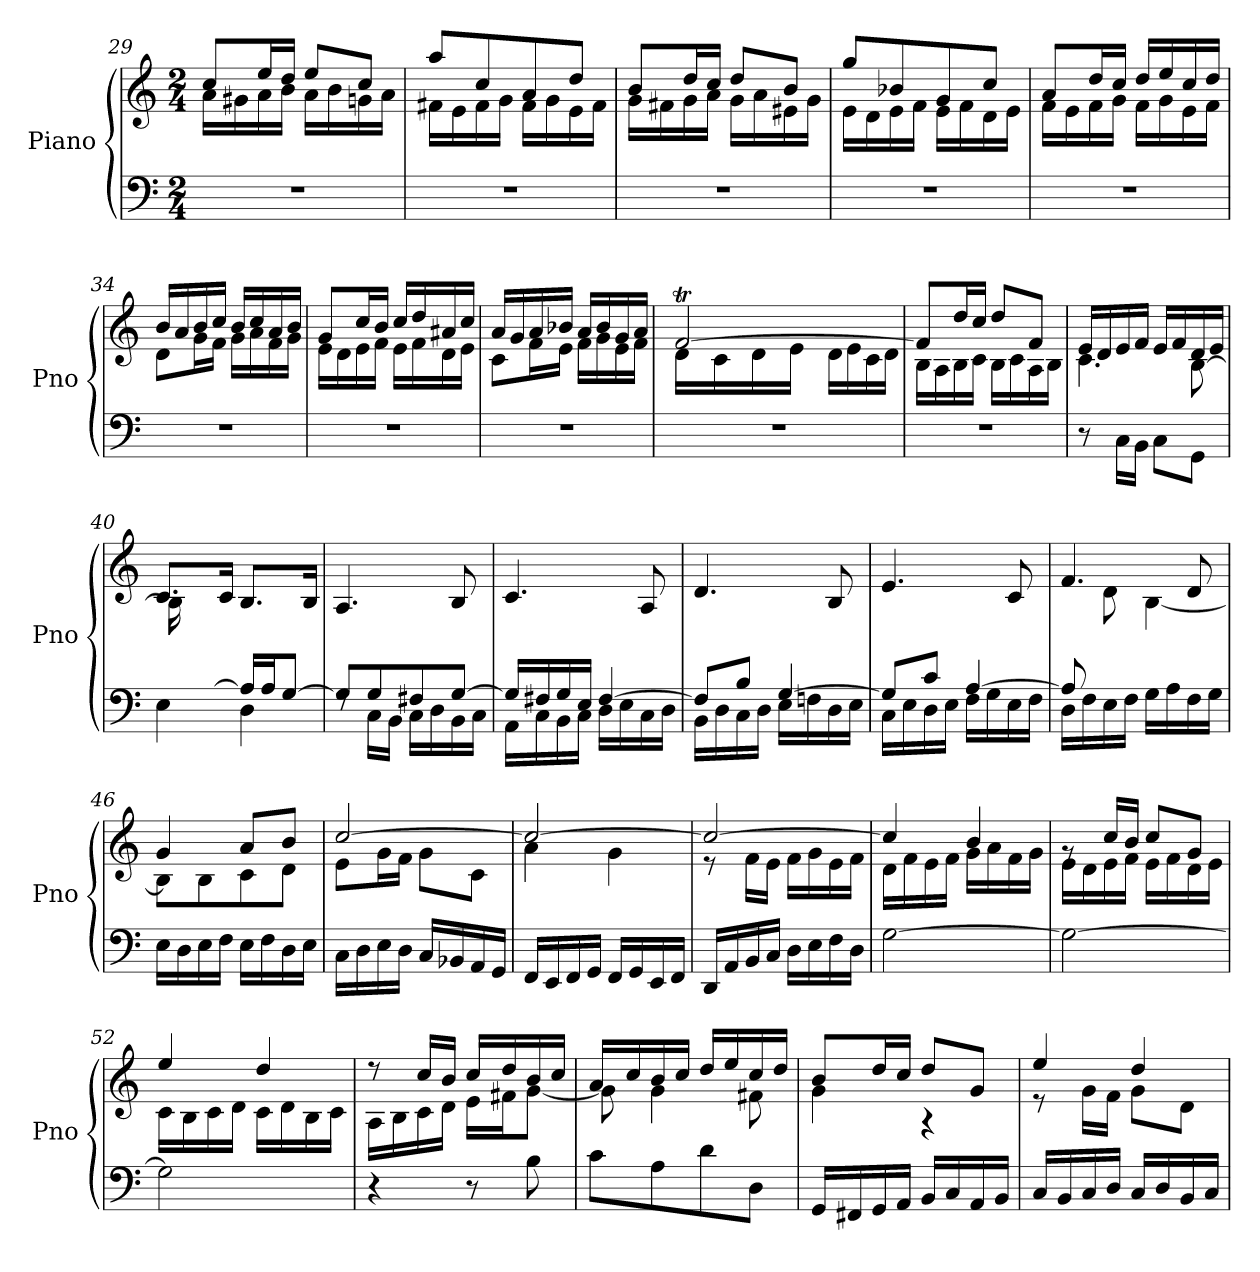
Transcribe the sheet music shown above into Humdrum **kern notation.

**kern	**kern
*part1	*part1
*staff2	*staff1
*I"Piano	*
*I'Pno	*
!!LO:PB:g=z
*clefF4	*clefG2
*k[]	*k[]
*M2/4	*M2/4
=29	=29
*	*^
2r	8cc/L	16a\LL
.	.	16g#X\
.	16ee/L	16a\
.	16dd/JJ	16b\JJ
.	8ee/L	16a\LL
.	.	16b\
.	8cc/J	16gn\
.	.	16a\JJ
=30	=30	=30
2r	8aa/L	16f#X\LL
.	.	16e\
.	8cc/	16f#\
.	.	16g\JJ
.	8a/	16f#\LL
.	.	16g\
.	8dd/J	16e\
.	.	16f#\JJ
=31	=31	=31
2r	8b/L	16g\LL
.	.	16f#X\
.	16dd/L	16g\
.	16cc/JJ	16a\JJ
.	8dd/L	16g\LL
.	.	16a\
.	8b/J	16e#Xi\
.	.	16g\JJ
=32	=32	=32
2r	8gg/L	16e\LL
.	.	16d\
.	8b-X/	16e\
.	.	16f\JJ
.	8g/	16e\LL
.	.	16f\
.	8cc/J	16d\
.	.	16e\JJ
=33	=33	=33
2r	8a/L	16f\LL
.	.	16e\
.	16dd/L	16f\
.	16cc/JJ	16g\JJ
.	16dd/LL	16f\LL
.	16ee/	16g\
.	16cc/	16e\
.	16dd/JJ	16f\JJ
!!LO:LB:g=z	!!
=34	=34	=34
2r	16b/LL	8d\L
.	16a/	.
.	16b/	16g\L
.	16cc/JJ	16f\JJ
.	16b/LL	16g\LL
.	16cc/	16a\
.	16a/	16f\
.	16b/JJ	16g\JJ
=35	=35	=35
2r	8g/L	16e\LL
.	.	16d\
.	16cc/L	16e\
.	16b/JJ	16f\JJ
.	16cc/LL	16e\LL
.	16dd/	16f\
.	16a#Xi/	16d\
.	16cc/JJ	16e\JJ
=36	=36	=36
2r	16a/LL	8c\L
.	16g/	.
.	16a/	16f\L
.	16b-X/JJ	16e\JJ
.	16a/LL	16f\LL
.	16b-/	16g\
.	16g/	16e\
.	16a/JJ	16f\JJ
=37	=37	=37
*	*	*^
2r	[2fT/	16d\LL	32g!yy
.	.	.	32f!yy
.	.	16c\	32g!yy
.	.	.	32f!yy
.	.	16d\	32g!yy
.	.	.	32f!yy
.	.	16e\JJ	32g!yy
.	.	.	[32f!yy
.	.	16d\LL	4f!yy_
.	.	16e\	.
.	.	16c\	.
.	.	16d\JJ	.
=38	=38	=38	=38
*^	*	*	*
8ryy	2r	8f/L]	16B\LL	8fyy]
.	.	.	16A\	.
4.ryy	.	16dd/L	16B\	4.ryy
.	.	16cc/JJ	16c\JJ	.
.	.	8dd/L	16B\LL	.
.	.	.	16c\	.
.	.	8f/J	16A\	.
.	.	.	16B\JJ	.
=39	=39	=39	=39	=39
*	*^	*	*	*
4.ryy	4.ryy	8r	16e/LL	4.c\	4.ryy
.	.	.	16d/	.	.
.	.	16C\LL	16e/	.	.
.	.	16BB\JJ	16f/JJ	.	.
.	.	8C\L	16e/LL	.	.
.	.	.	16f/	.	.
8ryy	8ryy	8GG\J	16d/	8ryy	[8B\
.	.	.	16e/JJ	.	.
*	*v	*v	*	*	*
*	*	*	*v	*v
!!LO:LB:g=z
=40	=40	=40	=40
16ryy	4E\	8.c/L	16B\LL]
16B/J	.	.	4..ryy
[8A/J	.	.	.
.	.	16c/Jk	.
16A/LL]	4D\	8.B/L	.
16A/J	.	.	.
[8G/J	.	.	.
.	.	16B/Jk	.
*	*	*v	*v
=41	=41	=41
8G/L]	8rF	4.A/
8G/	16C\LL	.
.	16BB\JJ	.
8F#X/	16C\LL	.
.	16D\	.
[8G/J	16BB\	8B/
.	16C\JJ	.
=42	=42	=42
16G/LL]	16AA\LL	4.c/
16F#X/	16C\	.
16G/	16BB\	.
16E/JJ	16C\JJ	.
[4F#/	16D\LL	.
.	16E\	.
.	16C\	8A/
.	16D\JJ	.
=43	=43	=43
8F#/L]	16BB\LL	4.d/
.	16D\	.
8B/J	16C\	.
.	16D\JJ	.
[4G/	16E\LL	.
.	16Fn\	.
.	16D\	8B/
.	16E\JJ	.
=44	=44	=44
*	*^	*^
*	*	*	*	*^
4ryy	8G/L]	16C\LL	4.e/	4ryy	4ryy
.	.	16E\	.	.	.
.	8c/J	16D\	.	.	.
.	.	16E\JJ	.	.	.
[4A/	16F\LL	4ryy	.	4ryy	4ryy
.	16G\	.	.	.	.
.	16E\	.	8c/	.	.
.	16F\JJ	.	.	.	.
*	*v	*v	*	*	*
*	*	*	*v	*v
=45	=45	=45	=45
8A/L]	16D\LL	4.f/	8ryy
.	16F\	.	.
4.ryy	16E\	.	8d\J
.	16F\JJ	.	.
.	16G\LL	.	[4B\
.	16A\	.	.
.	16F\	8d/	.
.	16G\JJ	.	.
*v	*v	*	*
!!LO:LB:g=z	!!
=46	=46	=46
16E\LL	4g/	8B\L]
16D\	.	.
16E\	.	8B\
16F\JJ	.	.
16E\LL	8a/L	8c\
16F\	.	.
16D\	8b/J	8d\J
16E\JJ	.	.
=47	=47	=47
16C\LL	[2cc/	8e\L
16D\	.	.
16E\	.	16g\L
16D\JJ	.	16f\JJ
16C/LL	.	8g\L
16BB-X/	.	.
16AA/	.	8c\J
16GG/JJ	.	.
=48	=48	=48
16FF/LL	2cc/_	4a\
16EE/	.	.
16FF/	.	.
16GG/JJ	.	.
16FF/LL	.	4g\
16GG/	.	.
16EE/	.	.
16FF/JJ	.	.
=49	=49	=49
16DD/LL	2cc/_	8r
16AA/	.	.
16BB/	.	16f\LL
16C/JJ	.	16e\JJ
16D\LL	.	16f\LL
16E\	.	16g\
16F\	.	16e\
16D\JJ	.	16f\JJ
=50	=50	=50
[2G\	4cc/]	16d\LL
.	.	16f\
.	.	16e\
.	.	16f\JJ
.	4b/	16g\LL
.	.	16a\
.	.	16f\
.	.	16g\JJ
=51	=51	=51
2G\_	8rg	16e\LL
.	.	16d\
.	16cc/LL	16e\
.	16b/JJ	16f\JJ
.	8cc/L	16e\LL
.	.	16f\
.	8g/J	16d\
.	.	16e\JJ
!!LO:LB:g=z	!!
=52	=52	=52
2G\]	4ee/	16c\LL
.	.	16B\
.	.	16c\
.	.	16d\JJ
.	4dd/	16c\LL
.	.	16d\
.	.	16B\
.	.	16c\JJ
=53	=53	=53
4r	8r	16A\LL
.	.	16B\
.	16cc/LL	16c\
.	16b/JJ	16d\JJ
8r	16cc/LL	16e\LL
.	16dd/	16f#X\J
8B\	16b/	[8g\J
.	16cc/JJ	.
=54	=54	=54
8c\L	16a/LL	8g\]
.	16cc/	.
8A\	16b/	4g\
.	16cc/JJ	.
8d\	16dd/LL	.
.	16ee/	.
8D\J	16cc/	8f#X\
.	16dd/JJ	.
=55	=55	=55
16GG/LL	8b/L	4g\
16FF#X/	.	.
16GG/	16dd/L	.
16AA/JJ	16cc/JJ	.
16BB/LL	8dd/L	4r
16C/	.	.
16AA/	8g/J	.
16BB/JJ	.	.
=56	=56	=56
16C/LL	4ee/	8r
16BB/	.	.
16C/	.	16g\LL
16D/JJ	.	16f\JJ
16C/LL	4dd/	8g\L
16D/	.	.
16BB/	.	8d\J
16C/JJ	.	.
*	*v	*v
=	=
*-	*-
